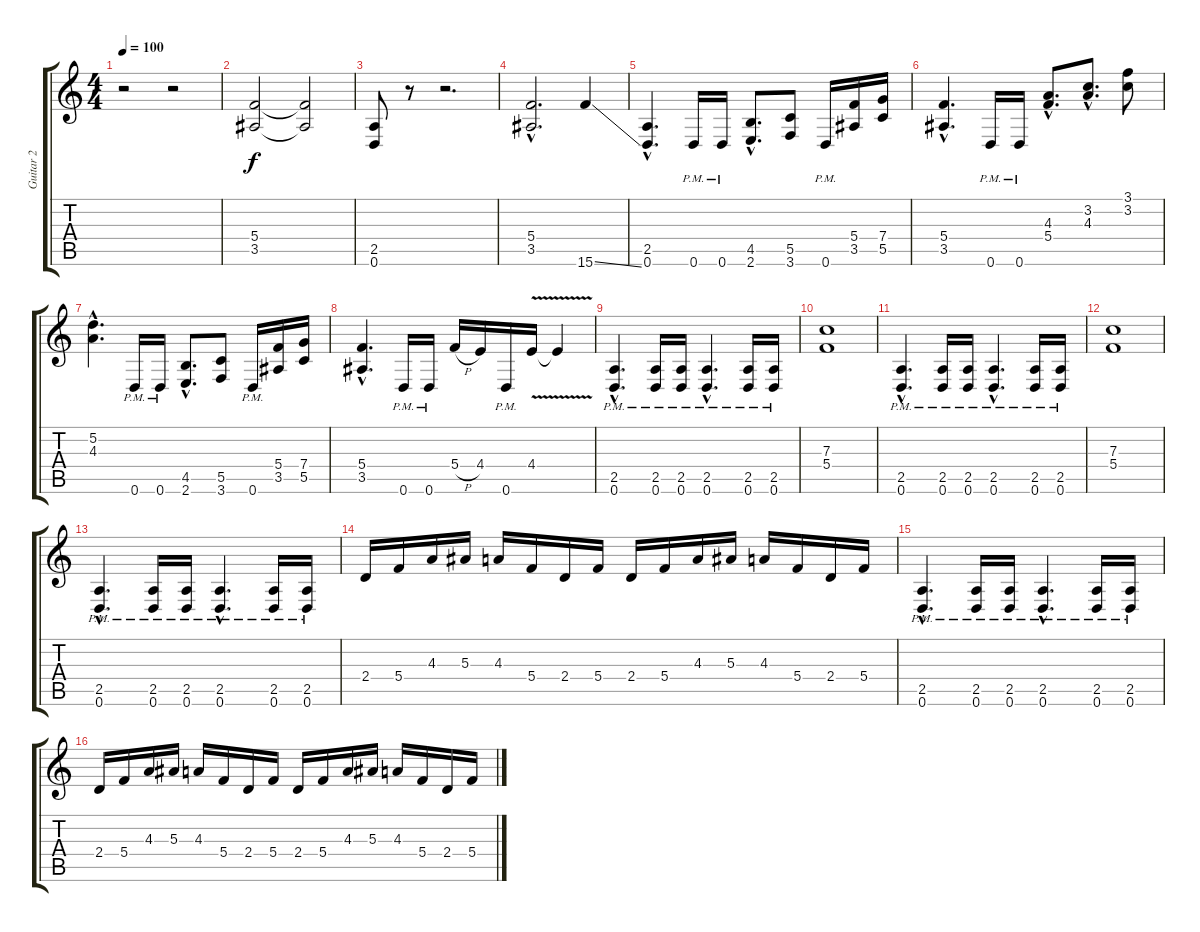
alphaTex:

\track ("Guitar 2" "Guitar 2") {instrument overdrivenguitar}
\staff {score tabs}
\tuning (D4 A3 F3 C3 G2 D2) {hide}
\ts (4 4)
\tempo 100
\clef g2
\ks c
r.2{dy f instrument overdrivenguitar} r.2 |
(5.4 3.5).2 (5.4{t} 3.5{t}).2 |
(2.5 0.6).8 r.8 r.2{d} |
(5.4{hac} 3.5{hac}).2{d} 15.6{ss}.4 |
(2.5{hac} 0.6{hac}).4{d} 0.6{pm}.16 0.6{pm}.16 (4.5{hac} 2.6{hac}).8{d} (5.5 3.6).8 0.6{pm}.16 (5.4 3.5).16 (7.4 5.5).16 |
(5.4{hac} 3.5{hac}).4{d} 0.6{pm}.16 0.6{pm}.16 (4.3{hac} 5.4{hac}).8{d} (3.2{hac} 4.3{hac}).8{d} (3.1 3.2).8 |
(5.2{hac} 4.3{hac}).4{d} 0.6{pm}.16 0.6{pm}.16 (4.5{hac} 2.6{hac}).8{d} (5.5 3.6).8 0.6{pm}.16 (5.4 3.5).16 (7.4 5.5).16 |
(5.4{hac} 3.5{hac}).4{d} 0.6{pm}.16 0.6{pm}.16 5.4{h}.16 4.4.16 0.6{pm}.16 4.4{v}.16 4.4{t}.4 |
(2.5{hac pm} 0.6{hac pm}).4{d} (2.5{pm} 0.6{pm}).16 (2.5{pm} 0.6{pm}).16 (2.5{hac pm} 0.6{hac pm}).4{d} (2.5{pm} 0.6{pm}).16 (2.5{pm} 0.6{pm}).16 |
(7.3 5.4).1 |
(2.5{hac pm} 0.6{hac pm}).4{d} (2.5{pm} 0.6{pm}).16 (2.5{pm} 0.6{pm}).16 (2.5{hac pm} 0.6{hac pm}).4{d} (2.5{pm} 0.6{pm}).16 (2.5{pm} 0.6{pm}).16 |
(7.3 5.4).1 |
(2.5{hac pm} 0.6{hac pm}).4{d} (2.5{pm} 0.6{pm}).16 (2.5{pm} 0.6{pm}).16 (2.5{hac pm} 0.6{hac pm}).4{d} (2.5{pm} 0.6{pm}).16 (2.5{pm} 0.6{pm}).16 |
2.4.16 5.4.16 4.3.16 5.3.16 4.3.16 5.4.16 2.4.16 5.4.16 2.4.16 5.4.16 4.3.16 5.3.16 4.3.16 5.4.16 2.4.16 5.4.16 |
(2.5{hac pm} 0.6{hac pm}).4{d} (2.5{pm} 0.6{pm}).16 (2.5{pm} 0.6{pm}).16 (2.5{hac pm} 0.6{hac pm}).4{d} (2.5{pm} 0.6{pm}).16 (2.5{pm} 0.6{pm}).16 |
2.4.16 5.4.16 4.3.16 5.3.16 4.3.16 5.4.16 2.4.16 5.4.16 2.4.16 5.4.16 4.3.16 5.3.16 4.3.16 5.4.16 2.4.16 5.4.16
